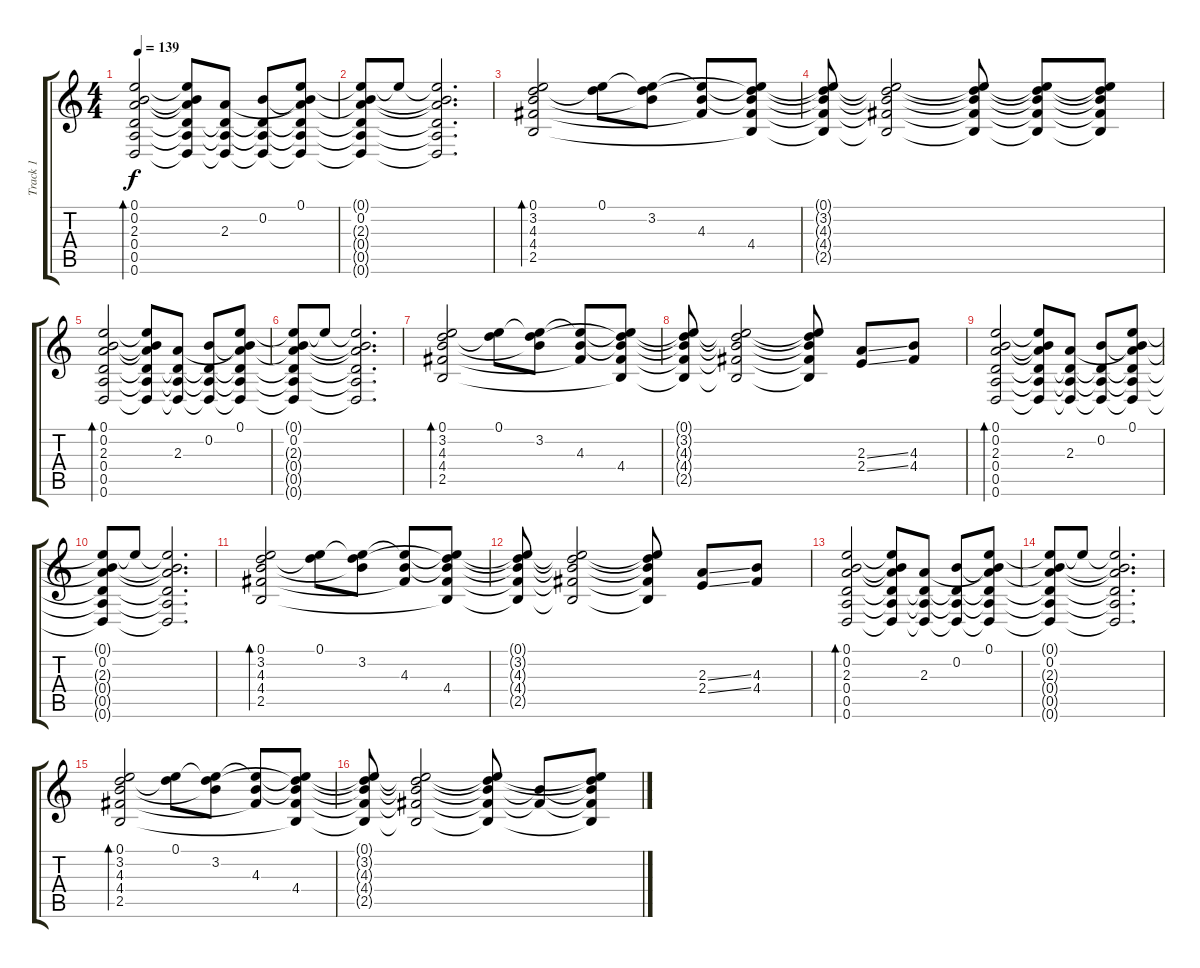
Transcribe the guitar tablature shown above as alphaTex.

\track ("Track 1" "Track 1") {instrument electricguitarjazz}
\staff {score tabs}
\tuning (E4 B3 G3 D3 A2 D2) {hide}
\ts (4 4)
\tempo 139
\clef g2
\ks c
(0.1 0.2 2.3 0.4 0.5 0.6).2{bd 240 dy f} (0.1{t} 0.2{t} 2.3{t} 0.4{t} 0.5{t} 0.6{t}).8 (2.3 0.4{t} 0.5{t} 0.6{t}).8 (0.2 0.4{t} 0.5{t} 0.6{t}).8 (0.1 0.2{t} 2.3{t} 0.4{t} 0.5{t} 0.6{t}).8 |
(0.1{t} 0.2 2.3{t} 0.4{t} 0.5{t} 0.6{t}).8 0.1{t}.8 (0.1{t} 0.2{t} 2.3{t} 0.4{t} 0.5{t} 0.6{t}).2{d} |
(0.1 3.2 4.3 4.4 2.5).2{bd 240} (0.1 3.2{t}).8 (0.1{t} 3.2 4.3{t}).8 (0.1{t} 4.3 4.4{t}).8 (0.1{t} 3.2{t} 4.3{t} 4.4 2.5{t}).8 |
(0.1{t} 3.2{t} 4.3{t} 4.4{t} 2.5{t}).8 (0.1{t} 3.2{t} 4.3{t} 4.4{t} 2.5{t}).2 (0.1{t} 3.2{t} 4.3{t} 4.4{t} 2.5{t}).8 (0.1{t} 3.2{t} 4.3{t} 4.4{t} 2.5{t}).8 (0.1{t} 3.2{t} 4.3{t} 4.4{t} 2.5{t}).8 |
(0.1 0.2 2.3 0.4 0.5 0.6).2{bd 240} (0.1{t} 0.2{t} 2.3{t} 0.4{t} 0.5{t} 0.6{t}).8 (2.3 0.4{t} 0.5{t} 0.6{t}).8 (0.2 0.4{t} 0.5{t} 0.6{t}).8 (0.1 0.2{t} 2.3{t} 0.4{t} 0.5{t} 0.6{t}).8 |
(0.1{t} 0.2 2.3{t} 0.4{t} 0.5{t} 0.6{t}).8 0.1{t}.8 (0.1{t} 0.2{t} 2.3{t} 0.4{t} 0.5{t} 0.6{t}).2{d} |
(0.1 3.2 4.3 4.4 2.5).2{bd 240} (0.1 3.2{t}).8 (0.1{t} 3.2 4.3{t}).8 (0.1{t} 4.3 4.4{t}).8 (0.1{t} 3.2{t} 4.3{t} 4.4 2.5{t}).8 |
(0.1{t} 3.2{t} 4.3{t} 4.4{t} 2.5{t}).8 (0.1{t} 3.2{t} 4.3{t} 4.4{t} 2.5{t}).2 (0.1{t} 3.2{t} 4.3{t} 4.4{t} 2.5{t}).8 (2.3{ss} 2.4{ss}).8 (4.3 4.4).8 |
(0.1 0.2 2.3 0.4 0.5 0.6).2{bd 240} (0.1{t} 0.2{t} 2.3{t} 0.4{t} 0.5{t} 0.6{t}).8 (2.3 0.4{t} 0.5{t} 0.6{t}).8 (0.2 0.4{t} 0.5{t} 0.6{t}).8 (0.1 0.2{t} 2.3{t} 0.4{t} 0.5{t} 0.6{t}).8 |
(0.1{t} 0.2 2.3{t} 0.4{t} 0.5{t} 0.6{t}).8 0.1{t}.8 (0.1{t} 0.2{t} 2.3{t} 0.4{t} 0.5{t} 0.6{t}).2{d} |
(0.1 3.2 4.3 4.4 2.5).2{bd 240} (0.1 3.2{t}).8 (0.1{t} 3.2 4.3{t}).8 (0.1{t} 4.3 4.4{t}).8 (0.1{t} 3.2{t} 4.3{t} 4.4 2.5{t}).8 |
(0.1{t} 3.2{t} 4.3{t} 4.4{t} 2.5{t}).8 (0.1{t} 3.2{t} 4.3{t} 4.4{t} 2.5{t}).2 (0.1{t} 3.2{t} 4.3{t} 4.4{t} 2.5{t}).8 (2.3{ss} 2.4{ss}).8 (4.3 4.4).8 |
(0.1 0.2 2.3 0.4 0.5 0.6).2{bd 240} (0.1{t} 0.2{t} 2.3{t} 0.4{t} 0.5{t} 0.6{t}).8 (2.3 0.4{t} 0.5{t} 0.6{t}).8 (0.2 0.4{t} 0.5{t} 0.6{t}).8 (0.1 0.2{t} 2.3{t} 0.4{t} 0.5{t} 0.6{t}).8 |
(0.1{t} 0.2 2.3{t} 0.4{t} 0.5{t} 0.6{t}).8 0.1{t}.8 (0.1{t} 0.2{t} 2.3{t} 0.4{t} 0.5{t} 0.6{t}).2{d} |
(0.1 3.2 4.3 4.4 2.5).2{bd 240} (0.1 3.2{t}).8 (0.1{t} 3.2 4.3{t}).8 (0.1{t} 4.3 4.4{t}).8 (0.1{t} 3.2{t} 4.3{t} 4.4 2.5{t}).8 |
(0.1{t} 3.2{t} 4.3{t} 4.4{t} 2.5{t}).8 (0.1{t} 3.2{t} 4.3{t} 4.4{t} 2.5{t}).2 (0.1{t} 3.2{t} 4.3{t} 4.4{t} 2.5{t}).8 (4.3{t} 4.4{t}).8 (0.1{t} 3.2{t} 4.3{t} 4.4{t} 2.5{t}).8
